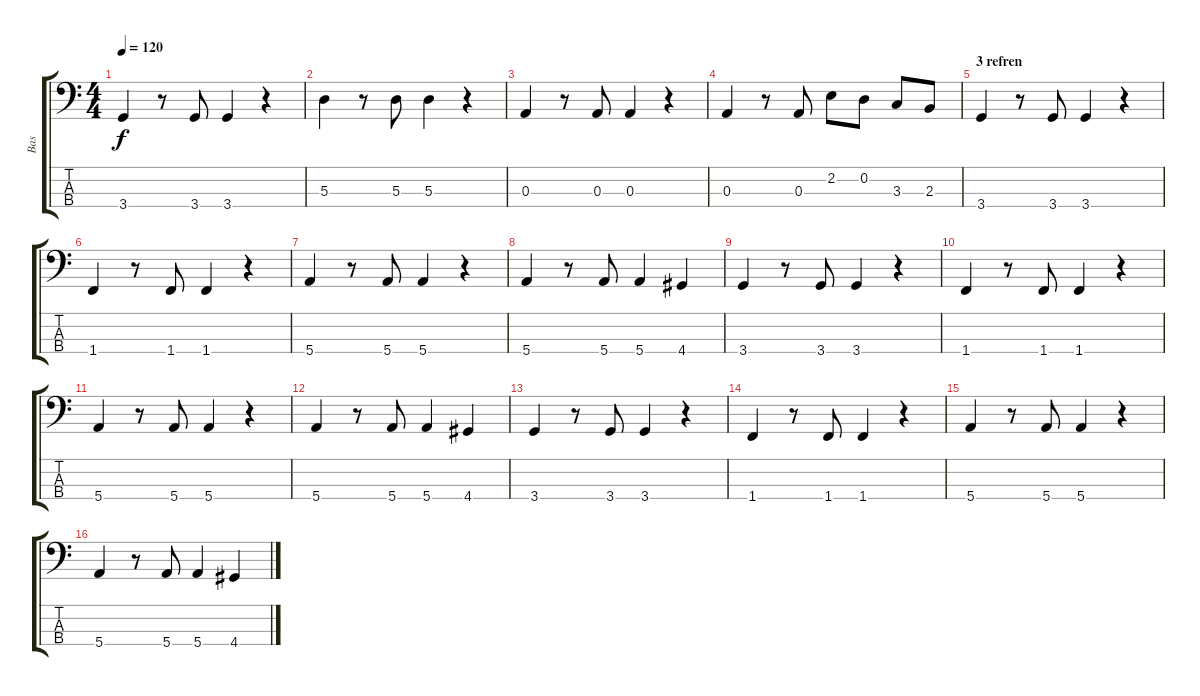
\track ("Bas" "Bas") {instrument electricbassfinger}
\staff {score tabs}
\tuning (G2 D2 A1 E1) {hide}
\ts (4 4)
\tempo 120
\clef f4
\ks c
3.4.4{dy f} r.8 3.4.8 3.4.4 r.4 |
5.3.4 r.8 5.3.8 5.3.4 r.4 |
0.3.4 r.8 0.3.8 0.3.4 r.4 |
0.3.4 r.8 0.3.8 2.2.8 0.2.8 3.3.8 2.3.8 |
\section ("" "3 refren")
3.4.4 r.8 3.4.8 3.4.4 r.4 |
1.4.4 r.8 1.4.8 1.4.4 r.4 |
5.4.4 r.8 5.4.8 5.4.4 r.4 |
5.4.4 r.8 5.4.8 5.4.4 4.4.4 |
3.4.4 r.8 3.4.8 3.4.4 r.4 |
1.4.4 r.8 1.4.8 1.4.4 r.4 |
5.4.4 r.8 5.4.8 5.4.4 r.4 |
5.4.4 r.8 5.4.8 5.4.4 4.4.4 |
3.4.4 r.8 3.4.8 3.4.4 r.4 |
1.4.4 r.8 1.4.8 1.4.4 r.4 |
5.4.4 r.8 5.4.8 5.4.4 r.4 |
5.4.4 r.8 5.4.8 5.4.4 4.4.4
